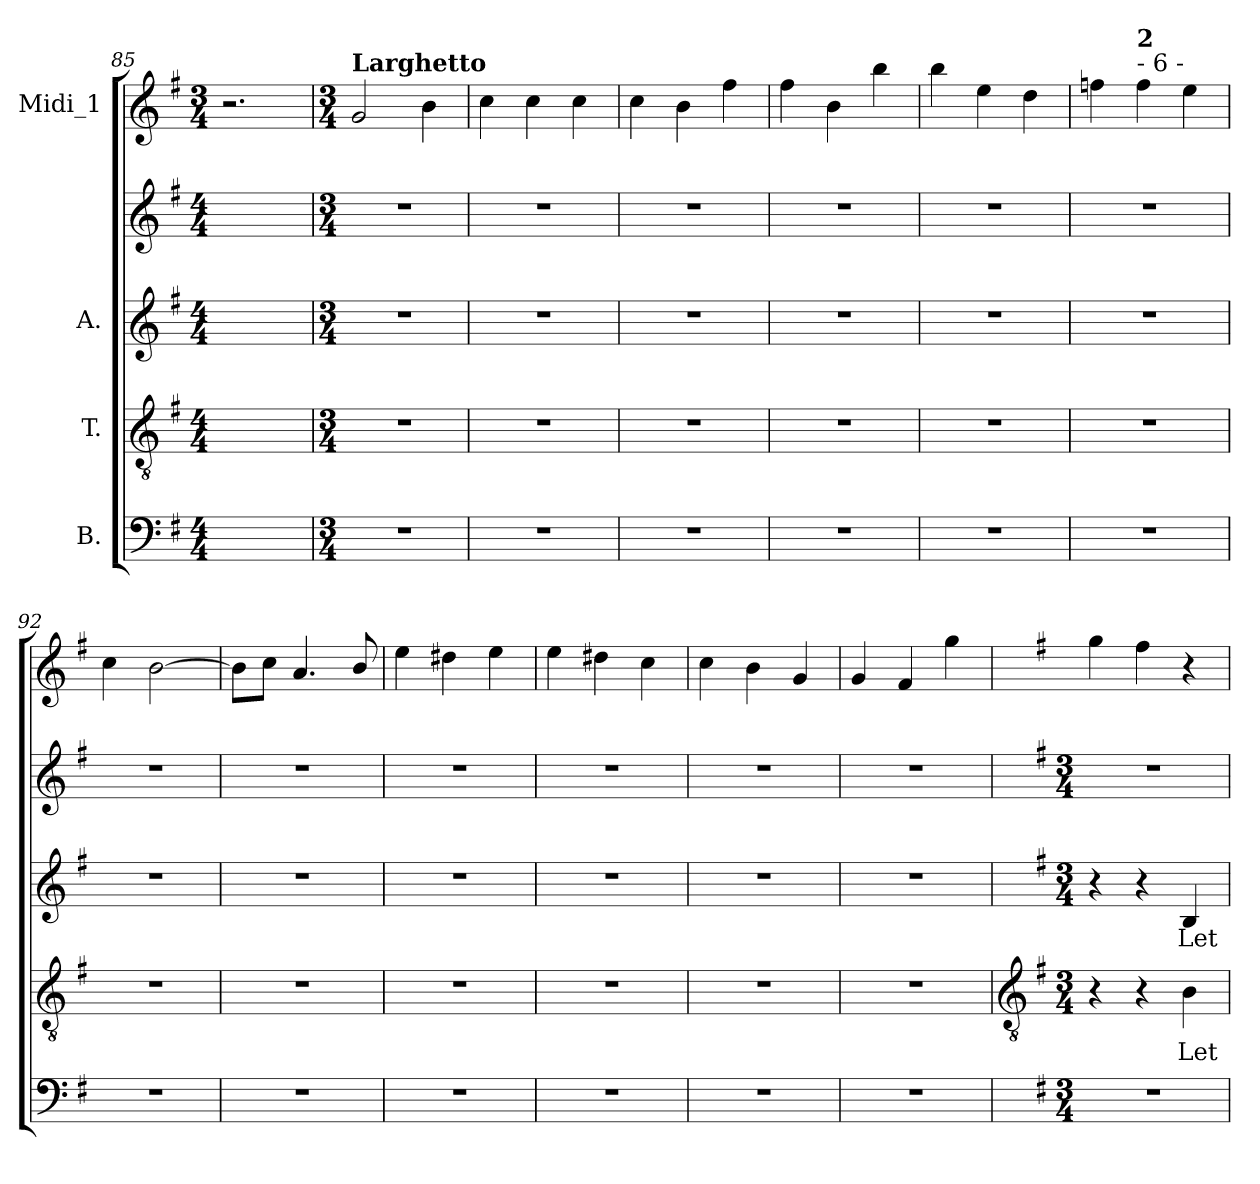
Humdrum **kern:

**kern	**kern	**text	**kern	**text	**kern	**kern
*part4	*part3	*part3	*part2	*part2	*part2	*part1
*staff5	*staff4	*staff4	*staff3	*staff3	*staff2	*staff1
*I"B.	*I"T.	*	*I"A.	*	*	*I"Midi_1
*clefF4	*clefGv2	*	*clefG2	*	*clefG2	*clefG2
*k[f#]	*k[f#]	*	*k[f#]	*	*k[f#]	*k[f#]
*G:	*G:	*	*G:	*	*G:	*G:
*M4/4	*M4/4	*	*M4/4	*	*M4/4	*M3/4
=85	=85	=85	=85	=85	=85	=85
2.ryy	2.ryy	.	2.ryy	.	2.ryy	2.r
!!LO:LB:g=z
=86	=86	=86	=86	=86	=86	=86
*M3/4	*M3/4	*	*M3/4	*	*M3/4	*M3/4
!	!	!	!	!	!	!LO:TX:a:B:t=Larghetto
2.r	2.r	.	2.r	.	2.r	2g
.	.	.	.	.	.	4b
=87	=87	=87	=87	=87	=87	=87
2.r	2.r	.	2.r	.	2.r	4cc
.	.	.	.	.	.	4cc
.	.	.	.	.	.	4cc
=88	=88	=88	=88	=88	=88	=88
2.r	2.r	.	2.r	.	2.r	4cc
.	.	.	.	.	.	4b
.	.	.	.	.	.	4ff#
=89	=89	=89	=89	=89	=89	=89
2.r	2.r	.	2.r	.	2.r	4ff#
.	.	.	.	.	.	4b
.	.	.	.	.	.	4bb
=90	=90	=90	=90	=90	=90	=90
2.r	2.r	.	2.r	.	2.r	4bb
.	.	.	.	.	.	4ee
.	.	.	.	.	.	4dd
=91	=91	=91	=91	=91	=91	=91
2.r	2.r	.	2.r	.	2.r	4ffn
!	!	!	!	!	!	!LO:TX:a:t=- 6 -
!	!	!	!	!	!	!LO:TX:a:B:t=2
.	.	.	.	.	.	4ff
.	.	.	.	.	.	4ee
=92	=92	=92	=92	=92	=92	=92
2.r	2.r	.	2.r	.	2.r	4cc
.	.	.	.	.	.	[2b
=93	=93	=93	=93	=93	=93	=93
2.r	2.r	.	2.r	.	2.r	8bL]
.	.	.	.	.	.	8ccJ
.	.	.	.	.	.	4.a
.	.	.	.	.	.	8b/
=94	=94	=94	=94	=94	=94	=94
2.r	2.r	.	2.r	.	2.r	4ee
.	.	.	.	.	.	4dd#X
.	.	.	.	.	.	4ee
=95	=95	=95	=95	=95	=95	=95
2.r	2.r	.	2.r	.	2.r	4ee
.	.	.	.	.	.	4dd#X
.	.	.	.	.	.	4cc
=96	=96	=96	=96	=96	=96	=96
2.r	2.r	.	2.r	.	2.r	4cc
.	.	.	.	.	.	4b
.	.	.	.	.	.	4g
=97	=97	=97	=97	=97	=97	=97
2.r	2.r	.	2.r	.	2.r	4g
.	.	.	.	.	.	4f#
.	.	.	.	.	.	4gg
!!LO:LB:g=z
=98	=98	=98	=98	=98	=98	=98
*	*clefGv2	*	*	*	*	*
*k[f#]	*k[f#]	*	*k[f#]	*	*k[f#]	*
*G:	*G:	*	*G:	*	*G:	*
*M3/4	*M3/4	*	*M3/4	*	*M3/4	*
!LO:N:vis=1	!	!	!	!	!LO:N:vis=1	!
2.r	4r	.	4r	.	2.r	4gg
.	4r	.	4r	.	.	4ff#
!	!	!LO:LY:b	!	!LO:LY:b	!	!
.	4B	Let	4B	Let	.	4r
=	=	=	=	=	=	=
*-	*-	*-	*-	*-	*-	*-
